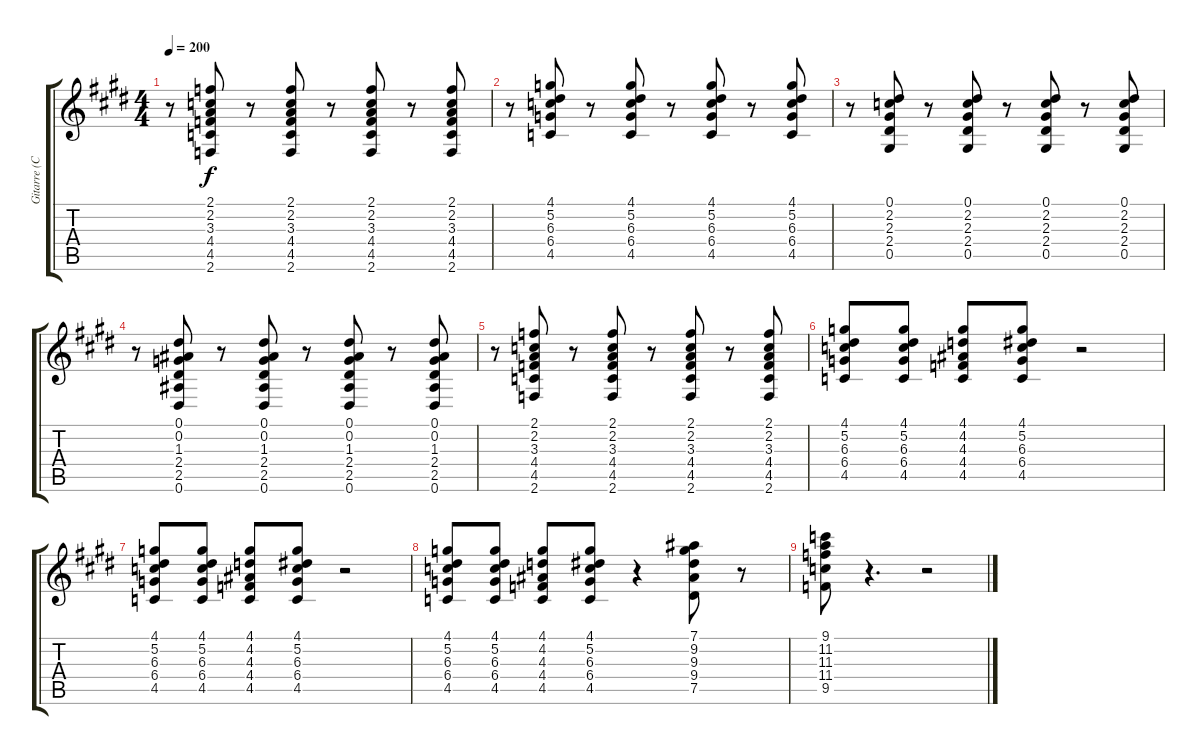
\track ("Gitarre (Clean)" "Gitarre (C") {instrument electricguitarclean}
\staff {score tabs}
\tuning (Eb4 Bb3 Gb3 Db3 Ab2 Eb2) {hide}
\ts (4 4)
\tempo 200
\clef g2
\ks e
r.8{dy f} (2.1 2.2 3.3 4.4 4.5 2.6).8 r.8 (2.1 2.2 3.3 4.4 4.5 2.6).8 r.8 (2.1 2.2 3.3 4.4 4.5 2.6).8 r.8 (2.1 2.2 3.3 4.4 4.5 2.6).8 |
r.8 (4.1 5.2 6.3 6.4 4.5).8 r.8 (4.1 5.2 6.3 6.4 4.5).8 r.8 (4.1 5.2 6.3 6.4 4.5).8 r.8 (4.1 5.2 6.3 6.4 4.5).8 |
r.8 (0.1 2.2 2.3 2.4 0.5).8 r.8 (0.1 2.2 2.3 2.4 0.5).8 r.8 (0.1 2.2 2.3 2.4 0.5).8 r.8 (0.1 2.2 2.3 2.4 0.5).8 |
r.8 (0.1 0.2 1.3 2.4 2.5 0.6).8 r.8 (0.1 0.2 1.3 2.4 2.5 0.6).8 r.8 (0.1 0.2 1.3 2.4 2.5 0.6).8 r.8 (0.1 0.2 1.3 2.4 2.5 0.6).8 |
r.8 (2.1 2.2 3.3 4.4 4.5 2.6).8 r.8 (2.1 2.2 3.3 4.4 4.5 2.6).8 r.8 (2.1 2.2 3.3 4.4 4.5 2.6).8 r.8 (2.1 2.2 3.3 4.4 4.5 2.6).8 |
(4.1 5.2 6.3 6.4 4.5).8 (4.1 5.2 6.3 6.4 4.5).8 (4.1 4.2 4.3 4.4 4.5).8 (4.1 5.2 6.3 6.4 4.5).8 r.2 |
(4.1 5.2 6.3 6.4 4.5).8 (4.1 5.2 6.3 6.4 4.5).8 (4.1 4.2 4.3 4.4 4.5).8 (4.1 5.2 6.3 6.4 4.5).8 r.2 |
(4.1 5.2 6.3 6.4 4.5).8 (4.1 5.2 6.3 6.4 4.5).8 (4.1 4.2 4.3 4.4 4.5).8 (4.1 5.2 6.3 6.4 4.5).8 r.4 (7.1 9.2 9.3 9.4 7.5).8 r.8 |
(9.1 11.2 11.3 11.4 9.5).8 r.4{d} r.2
